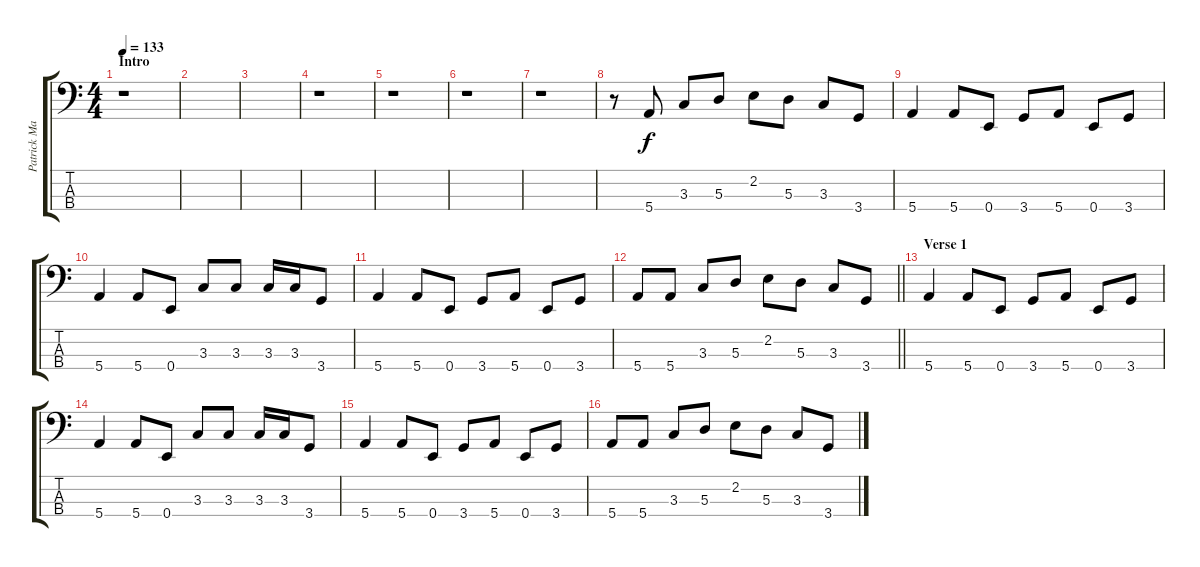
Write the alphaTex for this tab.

\track ("Patrick Matthews (Bass Track)" "Patrick Ma") {instrument electricbassfinger}
\staff {score tabs}
\tuning (G2 D2 A1 E1) {hide}
\ts (4 4)
\section ("" "Intro")
\tempo 133
\clef f4
\ks c
r.1{dy f instrument electricbassfinger} |
|
|
r.1 |
r.1 |
r.1 |
r.1 |
r.8 5.4.8 3.3.8 5.3.8 2.2.8 5.3.8 3.3.8 3.4.8 |
5.4.4 5.4.8 0.4.8 3.4.8 5.4.8 0.4.8 3.4.8 |
5.4.4 5.4.8 0.4.8 3.3.8 3.3.8 3.3.16 3.3.16 3.4.8 |
5.4.4 5.4.8 0.4.8 3.4.8 5.4.8 0.4.8 3.4.8 |
\barLineRight lightlight
5.4.8 5.4.8 3.3.8 5.3.8 2.2.8 5.3.8 3.3.8 3.4.8 |
\section ("" "Verse 1")
5.4.4 5.4.8 0.4.8 3.4.8 5.4.8 0.4.8 3.4.8 |
5.4.4 5.4.8 0.4.8 3.3.8 3.3.8 3.3.16 3.3.16 3.4.8 |
5.4.4 5.4.8 0.4.8 3.4.8 5.4.8 0.4.8 3.4.8 |
5.4.8 5.4.8 3.3.8 5.3.8 2.2.8 5.3.8 3.3.8 3.4.8
